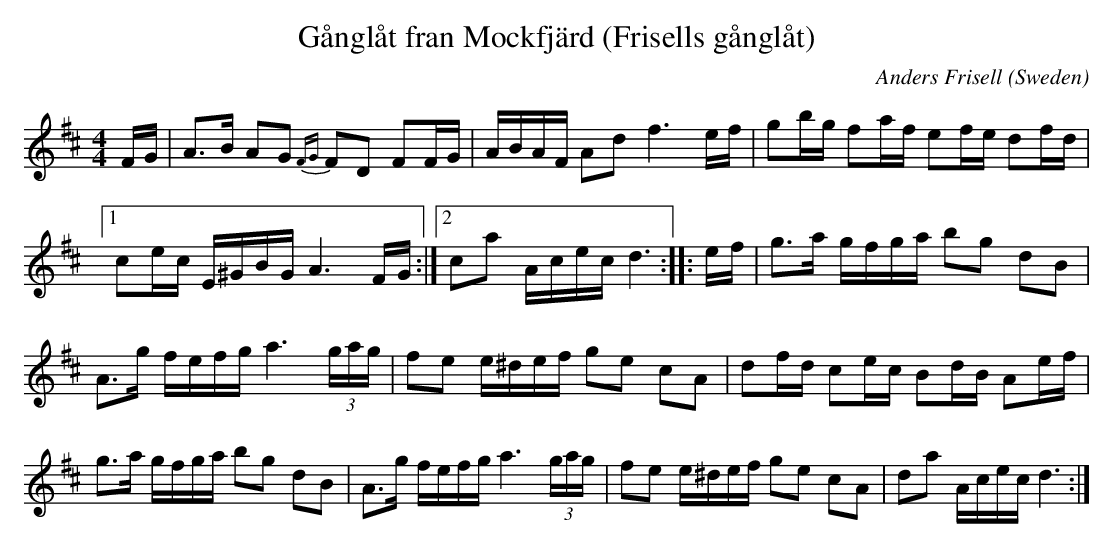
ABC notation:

X:1
T:Gånglåt fran Mockfjärd (Frisells gånglåt)
C:Anders Frisell
M:4/4
O:Sweden
K:D major
F/G/ |\
A>B AG {FG}FD FF/G/ | A/B/A/F/ Ad f3e/f/ |\
gb/g/ fa/f/ ef/e/ df/d/ |1 \
ce/c/ E/^G/B/G/ A3F/G/ :|2 \
ca A/c/e/c/ d3 :: e/f/ |\
g>a g/f/g/a/ bg dB | A>g f/e/f/g/ a3 (3g/a/g/ |\
fe e/^d/e/f/ ge cA | df/d/ ce/c/ Bd/B/ Ae/f/ |\
g>a g/f/g/a/ bg dB | A>g f/e/f/g/ a3 (3g/a/g/ |\
fe e/^d/e/f/ ge cA | da A/c/e/c/ d3 :|
